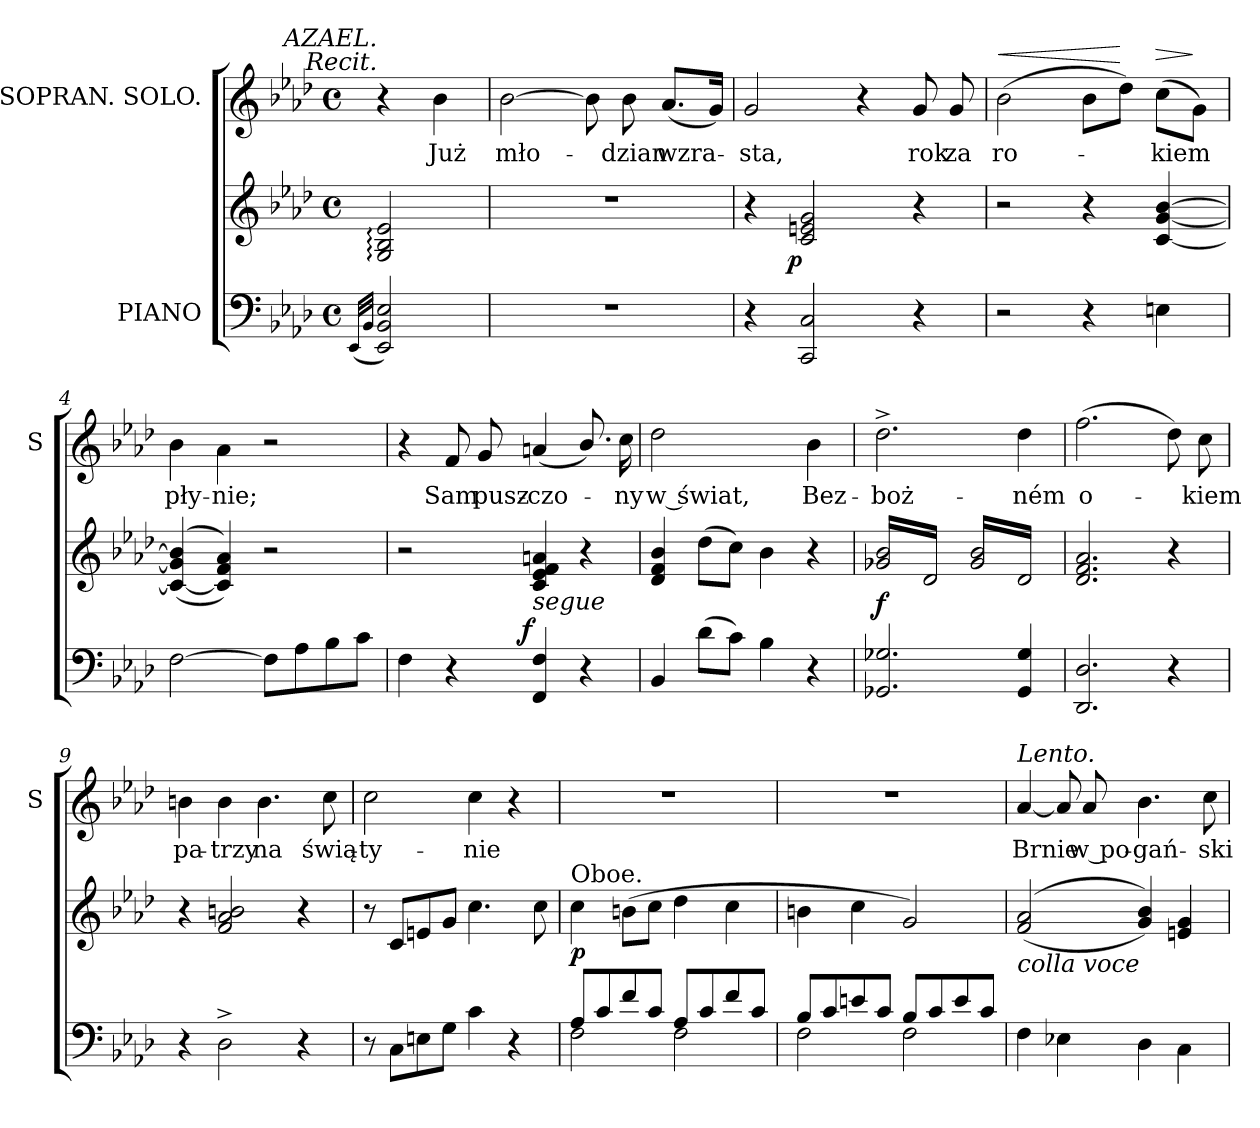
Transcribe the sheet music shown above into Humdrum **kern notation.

**kern	**kern	**dynam	**kern	**text	**dynam
*part2	*part2	*part2	*part1	*part1	*part1
*staff3	*staff2	*staff2/3	*staff1	*staff1	*staff1
*I"PIANO	*	*	*I"SOPRAN. SOLO.	*	*
*	*	*	*I'S	*	*
*clefF4	*clefG2	*	*clefG2	*	*
*k[b-e-a-d-]	*k[b-e-a-d-]	*	*k[b-e-a-d-]	*	*
*M4/4	*M4/4	*	*M4/4	*	*
*met(c)	*met(c)	*	*met(c)	*	*
=	=	=	=	=	=
(<32qqEE-/LLL	.	.	.	.	.
32qqBB-/JJJ	.	.	.	.	.
!	!	!	!LO:TX:a:i:rj:t=Recit.	!	!
!	!	!	!LO:TX:a:i:rj:t=AZAEL.	!	!
2EE-/ 2BB-/ 2E-/)	2G:/ 2B-:/ 2e-:/	.	4r	.	.
.	.	.	4b-\	Już	.
=1	=1	=1	=1	=1	=1
1r	1r	.	[2b-\	mło-	.
.	.	.	8b-\]	.	.
.	.	.	8b-\	-dzian	.
.	.	.	(<8.a-/L	wzra-	.
.	.	.	16g/Jk)	.	.
=2	=2	=2	=2	=2	=2
4r	4r	.	2g/	-sta,	.
!	!	!LO:DY:rj	!	!	!
2CC/ 2C/	2c/ 2en/ 2g/	p	.	.	.
.	.	.	4r	.	.
4r	4r	.	8g/	rok	.
.	.	.	8g/	za	.
=3	=3	=3	=3	=3	=3
!	!	!	!	!	!LO:HP:a
2r	2r	.	(>2b-\	ro-	<
4r	4r	.	8b-\L	.	.
.	.	.	8dd-\J)	.	[
!	!	!	!	!	!LO:HP:a
4En\	[<4c/ [4g/ [4b-/	.	(>8cc\L	-kiem	>
.	.	.	8g\J)	.	]
=4	=4	=4	=4	=4	=4
[2F\	(>(>4c_/ 4g]/ 4b-]/	.	4b-\	pły-	.
.	4c]/ 4f/ 4a-/))	.	4a-\	-nie;	.
8F\L]	2r	.	2r	.	.
8A-\	.	.	.	.	.
8B-\	.	.	.	.	.
8c\J	.	.	.	.	.
=5	=5	=5	=5	=5	=5
4F\	2r	.	4r	.	.
4r	.	.	8f/	Sam	.
.	.	.	8g/	pusz-	.
!	!LO:TX:b:i:t=segue	!	!	!	!
!	!	!LO:DY:rj	!	!	!
4FF/ 4F/	4c/ 4e-/ 4f/ 4an/	f	(<4an/	-czo-	.
4r	4r	.	8.b-/)	.	.
.	.	.	16cc\	-ny	.
=6	=6	=6	=6	=6	=6
4BB-/	4d-/ 4f/ 4b-/	.	2dd-\	w świat,	.
(>8d-\L	(>8dd-\L	.	.	.	.
8c\J)	8cc\J)	.	.	.	.
4B-\	4b-\	.	4ryy	.	.
4r	4r	.	4b-\	Bez-	.
=7	=7	=7	=7	=7	=7
*	*tremolo	*	*	*	*
2.GG-X/ 2.G-X/	16g-X/ 16b-/LL	f	2.dd-^>\	-boż-	.
.	16d-/	.	.	.	.
.	16g-X/ 16b-/	.	.	.	.
.	16d-/	.	.	.	.
.	16g-X/ 16b-/	.	.	.	.
.	16d-/	.	.	.	.
.	16g-X/ 16b-/	.	.	.	.
.	16d-/JJ	.	.	.	.
.	16g-/ 16b-/LL	.	.	.	.
.	16d-/	.	.	.	.
.	16g-/ 16b-/	.	.	.	.
.	16d-/	.	.	.	.
4GG-/ 4G-/	16g-/ 16b-/	.	4dd-\	-ném	.
.	16d-/	.	.	.	.
.	16g-/ 16b-/	.	.	.	.
.	16d-/JJ	.	.	.	.
*	*Xtremolo	*	*	*	*
=8	=8	=8	=8	=8	=8
2.DD-/ 2.D-/	2.d-/ 2.f/ 2.a-/	.	(>2.ff\	o-	.
.	.	.	.	.	.
.	.	.	.	.	.
.	.	.	.	.	.
4r	4r	.	8dd-\)	.	.
.	.	.	8cc\	-kiem	.
=9	=9	=9	=9	=9	=9
4r	4r	.	4bn\	pa-	.
2D-^>\	2f/ 2a-/ 2bn/	.	4b\	-trzy	.
.	.	.	4.b\	na	.
4r	4r	.	.	.	.
.	.	.	8cc\	świą-	.
=10	=10	=10	=10	=10	=10
8r	8r	.	2cc\	-ty-	.
8C\L	8c/L	.	.	.	.
8En\	8en/	.	.	.	.
8G\J	8g/J	.	.	.	.
4c\	4.cc\	.	4cc\	-nie	.
4r	.	.	4r	.	.
.	8cc\	.	.	.	.
=11	=11	=11	=11	=11	=11
*^	*	*	*	*	*
!	!	!LO:TX:a:t=Oboe.	!	!	!	!
8A-/L	2F\	4cc\	p	1r	.	.
8c/	.	.	.	.	.	.
8f/	.	(>8bn\L	.	.	.	.
8c/J	.	8cc\J	.	.	.	.
8A-/L	2F\	4dd-\	.	.	.	.
8c/	.	.	.	.	.	.
8f/	.	4cc\	.	.	.	.
8c/J	.	.	.	.	.	.
=12	=12	=12	=12	=12	=12	=12
8B-/L	2F\	4bn\	.	1r	.	.
8c/	.	.	.	.	.	.
8en/	.	4cc\	.	.	.	.
8c/J	.	.	.	.	.	.
8B-/L	2F\	2g/)	.	.	.	.
8c/	.	.	.	.	.	.
8e/	.	.	.	.	.	.
8c/J	.	.	.	.	.	.
*v	*v	*	*	*	*	*
=13	=13	=13	=13	=13	=13
!	!	!	!LO:TX:a:i:t=Lento.	!	!
!	!LO:TX:b:i:t=colla voce	!	!	!	!
4F\	(<(>2f/ 2a-/	.	[4a-/	Brnie	.
4E-X\	.	.	8a-/]	.	.
.	.	.	8a-/	w po-	.
4D-\	4g/ 4b-/))	.	4.b-\	-gań-	.
4C\	4en/ 4g/	.	.	.	.
.	.	.	8cc\	-ski	.
=	=	=	=	=	=
*-	*-	*-	*-	*-	*-
